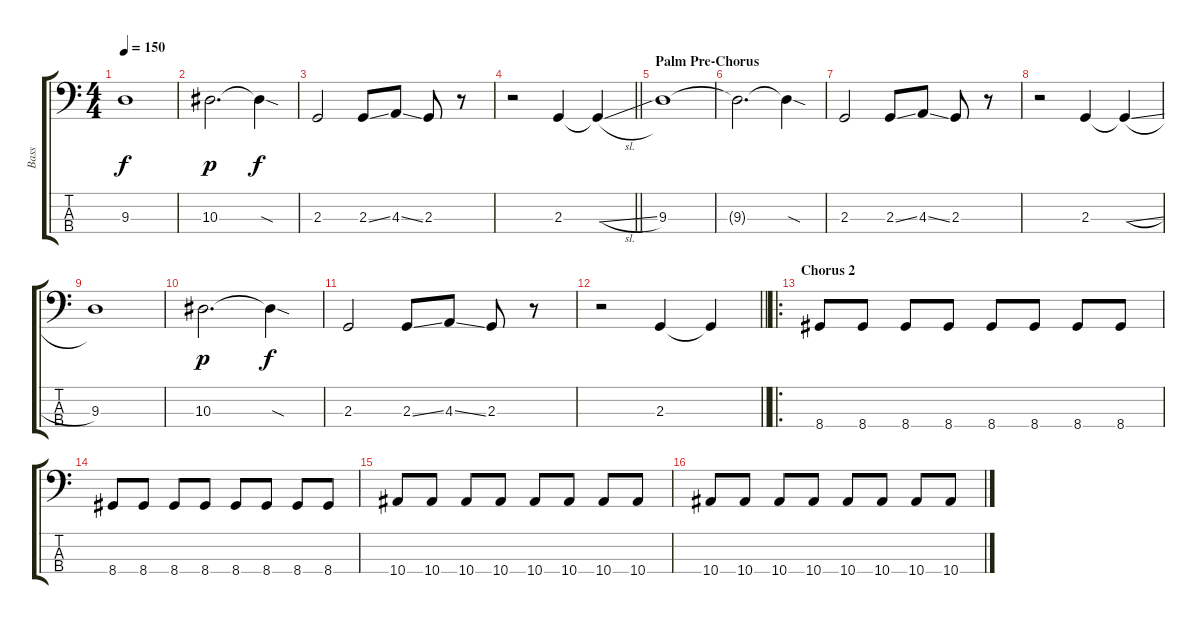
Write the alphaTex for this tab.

\track ("Bass" "Bass") {instrument electricbassfinger}
\staff {score tabs}
\tuning (Eb2 Bb1 F1 C1) {hide}
\ts (4 4)
\tempo 150
\clef f4
\ks c
9.3.1{dy f} |
10.3.2{d dy p} 10.3{sod t}.4{dy f} |
2.3.2 2.3{ss}.8 4.3{ss}.8 2.3.8 r.8 |
\barLineRight lightlight
r.2 2.3.4 2.3{sl t}.4 |
\section ("" "Palm Pre-Chorus")
9.3.1 |
9.3{t}.2{d} 9.3{sod t}.4 |
2.3.2 2.3{ss}.8 4.3{ss}.8 2.3.8 r.8 |
r.2 2.3.4 2.3{sl t}.4 |
9.3.1 |
10.3.2{d dy p} 10.3{sod t}.4{dy f} |
2.3.2 2.3{ss}.8 4.3{ss}.8 2.3.8 r.8 |
\barLineRight lightlight
r.2 2.3.4 2.3{t}.4 |
\ro
\section ("" "Chorus 2")
8.4.8 8.4.8 8.4.8 8.4.8 8.4.8 8.4.8 8.4.8 8.4.8 |
8.4.8 8.4.8 8.4.8 8.4.8 8.4.8 8.4.8 8.4.8 8.4.8 |
10.4.8 10.4.8 10.4.8 10.4.8 10.4.8 10.4.8 10.4.8 10.4.8 |
10.4.8 10.4.8 10.4.8 10.4.8 10.4.8 10.4.8 10.4.8 10.4.8
